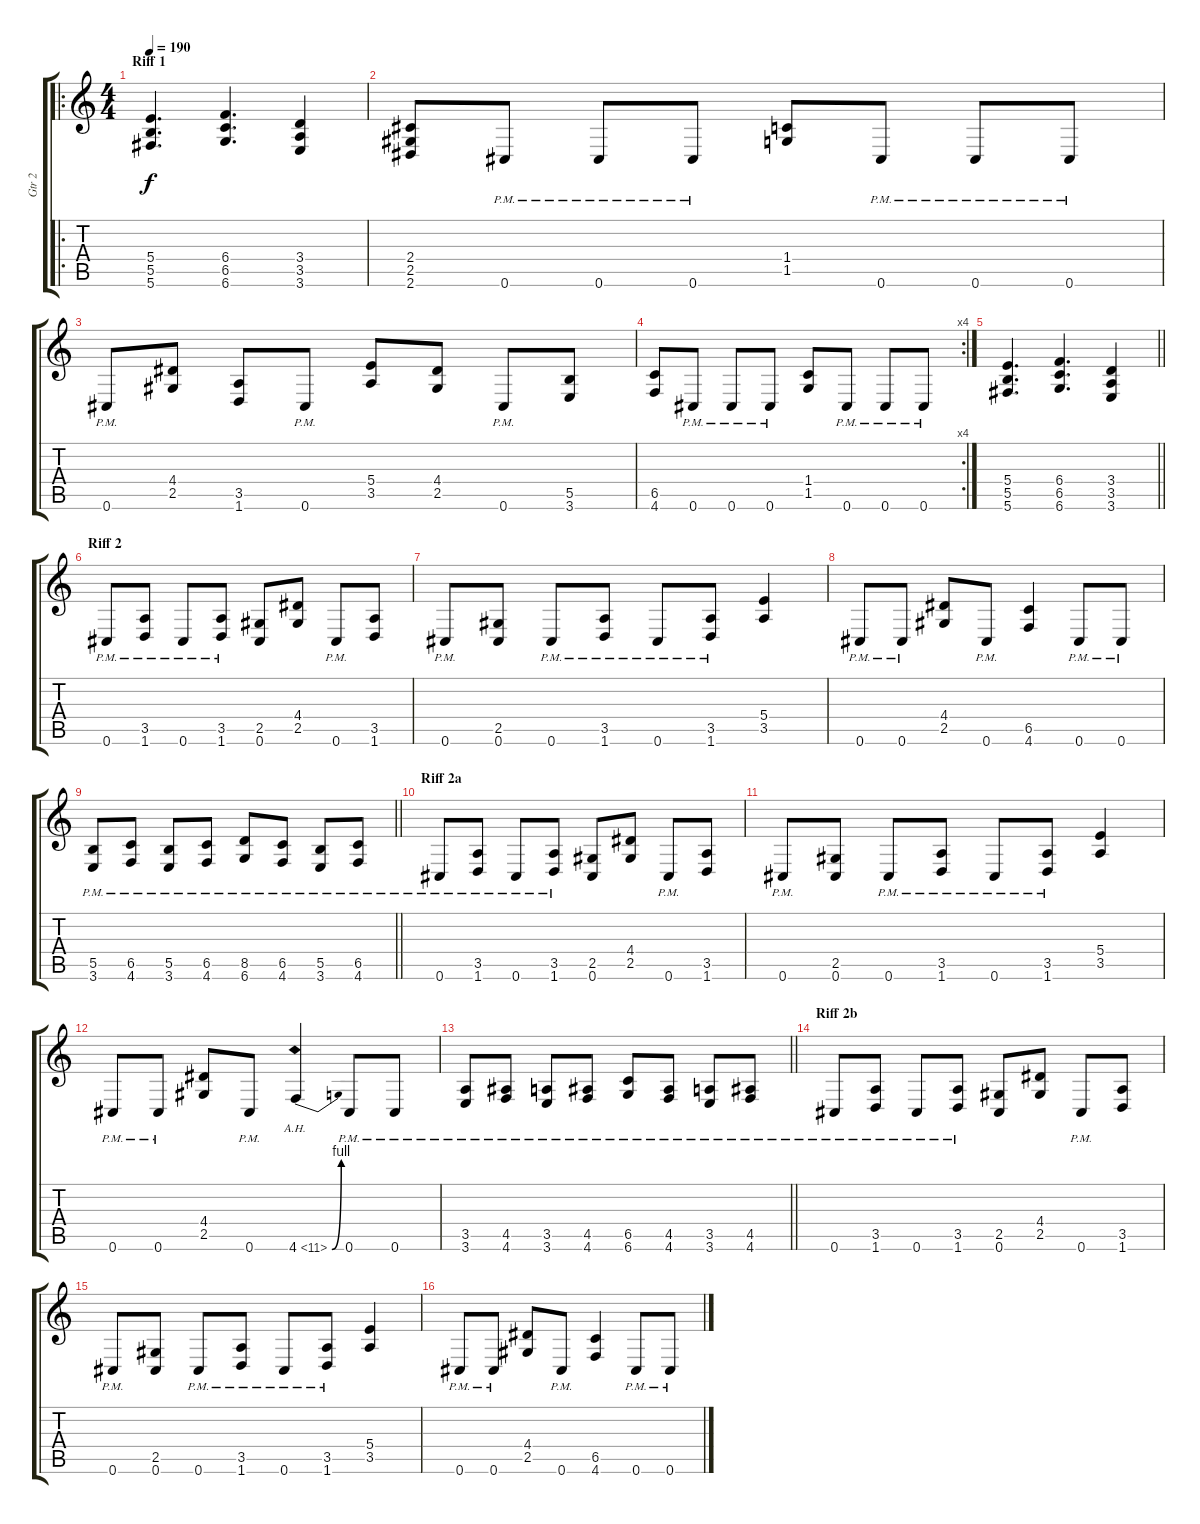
\track ("Gtr 2" "Gtr 2") {instrument distortionguitar}
\staff {score tabs}
\tuning (Db4 Ab3 E3 B2 Gb2 Db2) {hide}
\ro
\ts (4 4)
\section ("" "Riff 1")
\tempo 190
\clef g2
\ks c
(5.4 5.5 5.6).4{d dy f instrument distortionguitar} (6.4 6.5 6.6).4{d} (3.4 3.5 3.6).4 |
(2.4 2.5 2.6).8 0.6{pm}.8 0.6{pm}.8 0.6{pm}.8 (1.4 1.5).8 0.6{pm}.8 0.6{pm}.8 0.6{pm}.8 |
0.6{pm}.8 (4.4 2.5).8 (3.5 1.6).8 0.6{pm}.8 (5.4 3.5).8 (4.4 2.5).8 0.6{pm}.8 (5.5 3.6).8 |
\rc 4
(6.5 4.6).8 0.6{pm}.8 0.6{pm}.8 0.6{pm}.8 (1.4 1.5).8 0.6{pm}.8 0.6{pm}.8 0.6{pm}.8 |
\barLineRight lightlight
(5.4 5.5 5.6).4{d} (6.4 6.5 6.6).4{d} (3.4 3.5 3.6).4 |
\section ("" "Riff 2")
0.6{pm}.8 (3.5{pm} 1.6{pm}).8 0.6{pm}.8 (3.5{pm} 1.6{pm}).8 (2.5 0.6).8 (4.4 2.5).8 0.6{pm}.8 (3.5 1.6).8 |
0.6{pm}.8 (2.5 0.6).8 0.6{pm}.8 (3.5{pm} 1.6{pm}).8 0.6{pm}.8 (3.5{pm} 1.6{pm}).8 (5.4 3.5).4 |
0.6{pm}.8 0.6{pm}.8 (4.4 2.5).8 0.6{pm}.8 (6.5 4.6).4 0.6{pm}.8 0.6{pm}.8 |
\barLineRight lightlight
(5.5{pm} 3.6{pm}).8 (6.5{pm} 4.6{pm}).8 (5.5{pm} 3.6{pm}).8 (6.5{pm} 4.6{pm}).8 (8.5{pm} 6.6{pm}).8 (6.5{pm} 4.6{pm}).8 (5.5{pm} 3.6{pm}).8 (6.5{pm} 4.6{pm}).8 |
\section ("" "Riff 2a")
0.6{pm}.8 (3.5{pm} 1.6{pm}).8 0.6{pm}.8 (3.5{pm} 1.6{pm}).8 (2.5 0.6).8 (4.4 2.5).8 0.6{pm}.8 (3.5 1.6).8 |
0.6{pm}.8 (2.5 0.6).8 0.6{pm}.8 (3.5{pm} 1.6{pm}).8 0.6{pm}.8 (3.5{pm} 1.6{pm}).8 (5.4 3.5).4 |
0.6{pm}.8 0.6{pm}.8 (4.4 2.5).8 0.6{pm}.8 4.6{be (bend 0 0 60 4) ah 7}.4 0.6{pm}.8 0.6{pm}.8 |
\barLineRight lightlight
(3.5{pm} 3.6{pm}).8 (4.5{pm} 4.6{pm}).8 (3.5{pm} 3.6{pm}).8 (4.5{pm} 4.6{pm}).8 (6.5{pm} 6.6{pm}).8 (4.5{pm} 4.6{pm}).8 (3.5{pm} 3.6{pm}).8 (4.5{pm} 4.6{pm}).8 |
\section ("" "Riff 2b")
0.6{pm}.8 (3.5{pm} 1.6{pm}).8 0.6{pm}.8 (3.5{pm} 1.6{pm}).8 (2.5 0.6).8 (4.4 2.5).8 0.6{pm}.8 (3.5 1.6).8 |
0.6{pm}.8 (2.5 0.6).8 0.6{pm}.8 (3.5{pm} 1.6{pm}).8 0.6{pm}.8 (3.5{pm} 1.6{pm}).8 (5.4 3.5).4 |
0.6{pm}.8 0.6{pm}.8 (4.4 2.5).8 0.6{pm}.8 (6.5 4.6).4 0.6{pm}.8 0.6{pm}.8
